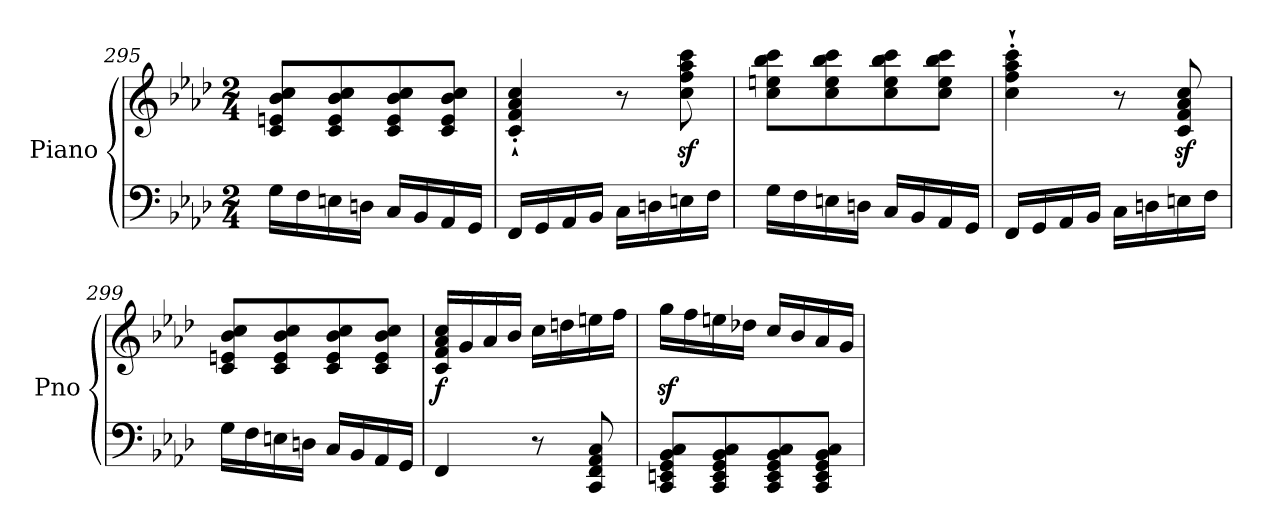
**kern	**kern	**dynam
*part1	*part1	*part1
*staff2	*staff1	*staff1/2
*I"Piano	*	*
*I'Pno	*	*
*clefF4	*clefG2	*
*k[b-e-a-d-]	*k[b-e-a-d-]	*
*M2/4	*M2/4	*
=295	=295	=295
16G\LL	8c/ 8en/ 8b-/ 8cc/L	.
16F\	.	.
16En\	8c/ 8e/ 8b-/ 8cc/	.
16Dn\JJ	.	.
16C/LL	8c/ 8e/ 8b-/ 8cc/	.
16BB-/	.	.
16AA-/	8c/ 8e/ 8b-/ 8cc/J	.
16GG/JJ	.	.
=296	=296	=296
16FF/LL	4c/`' 4f/`' 4a-/`' 4cc/`'	.
16GG/	.	.
16AA-/	.	.
16BB-/JJ	.	.
16C\LL	8r	.
16Dn\	.	.
16En\	8cc\z< 8ff\z< 8aa-\z< 8ccc\z<	.
16F\JJ	.	.
!!LO:PB:g=z
=297	=297	=297
16G\LL	8cc\ 8een\ 8bb-\ 8ccc\L	.
16F\	.	.
16En\	8cc\ 8ee\ 8bb-\ 8ccc\	.
16Dn\JJ	.	.
16C/LL	8cc\ 8ee\ 8bb-\ 8ccc\	.
16BB-/	.	.
16AA-/	8cc\ 8ee\ 8bb-\ 8ccc\J	.
16GG/JJ	.	.
=298	=298	=298
16FF/LL	4cc\`' 4ff\`' 4aa-\`' 4ccc\`'	.
16GG/	.	.
16AA-/	.	.
16BB-/JJ	.	.
16C\LL	8r	.
16Dn\	.	.
16En\	8c/z< 8f/z< 8a-/z< 8cc/z<	.
16F\JJ	.	.
=299	=299	=299
16G\LL	8c/ 8en/ 8b-/ 8cc/L	.
16F\	.	.
16En\	8c/ 8e/ 8b-/ 8cc/	.
16Dn\JJ	.	.
16C/LL	8c/ 8e/ 8b-/ 8cc/	.
16BB-/	.	.
16AA-/	8c/ 8e/ 8b-/ 8cc/J	.
16GG/JJ	.	.
=300	=300	=300
!	!	!LO:DY:b
4FF/	16c/ 16f/ 16a-/ 16cc/LL	f
.	16g/	.
.	16a-/	.
.	16b-/JJ	.
8r	16cc\LL	.
.	16ddn\	.
8CC/ 8FF/ 8AA-/ 8C/	16een\	.
.	16ff\JJ	.
=301	=301	=301
8CC/ 8EEn/ 8GG/ 8BB-/ 8C/L	16ggz<\LL	.
.	16ff\	.
8CC/ 8EE/ 8GG/ 8BB-/ 8C/	16een\	.
.	16dd-X\JJ	.
8CC/ 8EE/ 8GG/ 8BB-/ 8C/	16cc/LL	.
.	16b-/	.
8CC/ 8EE/ 8GG/ 8BB-/ 8C/J	16a-/	.
.	16g/JJ	.
=	=	=
*-	*-	*-
